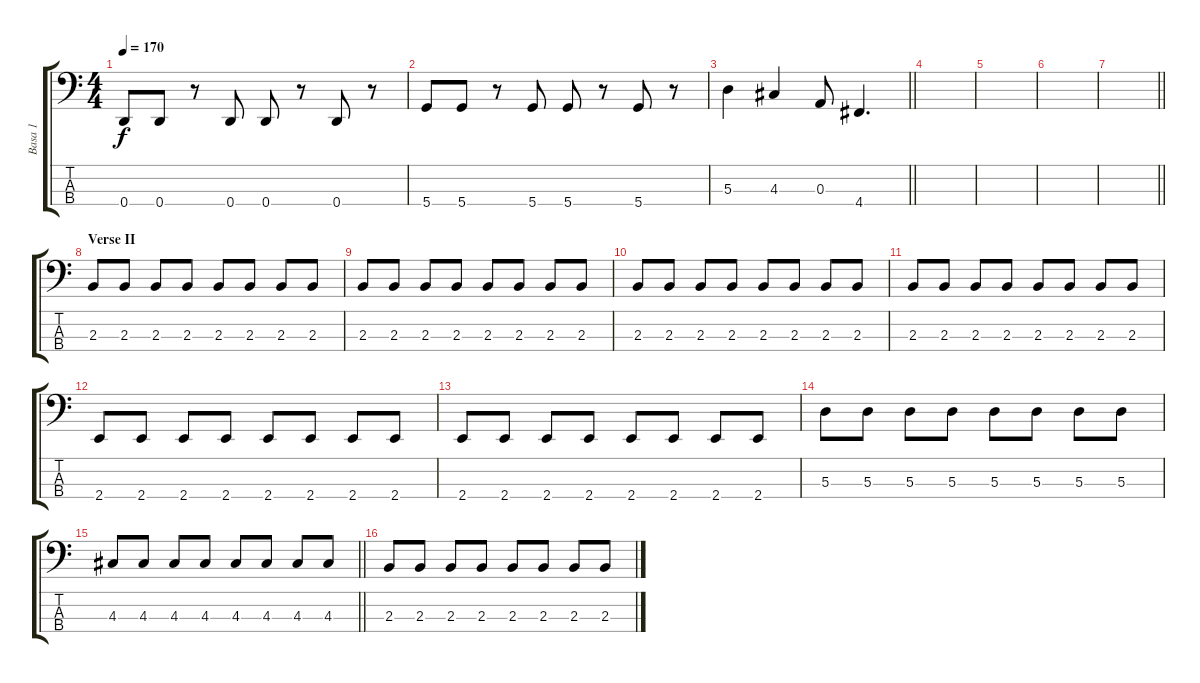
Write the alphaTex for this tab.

\track ("Basa 1" "Basa 1") {instrument electricbassfinger}
\staff {score tabs}
\tuning (G2 D2 A1 D1) {hide}
\ts (4 4)
\tempo 170
\clef f4
\ks c
0.4.8{dy f} 0.4.8 r.8 0.4.8 0.4.8 r.8 0.4.8 r.8 |
5.4.8 5.4.8 r.8 5.4.8 5.4.8 r.8 5.4.8 r.8 |
\barLineRight lightlight
5.3.4 4.3.4 0.3.8 4.4.4{d} |
\section ("" "")
|
|
|
\barLineRight lightlight
|
\section ("" "Verse II")
2.3.8 2.3.8 2.3.8 2.3.8 2.3.8 2.3.8 2.3.8 2.3.8 |
2.3.8 2.3.8 2.3.8 2.3.8 2.3.8 2.3.8 2.3.8 2.3.8 |
2.3.8 2.3.8 2.3.8 2.3.8 2.3.8 2.3.8 2.3.8 2.3.8 |
2.3.8 2.3.8 2.3.8 2.3.8 2.3.8 2.3.8 2.3.8 2.3.8 |
2.4.8 2.4.8 2.4.8 2.4.8 2.4.8 2.4.8 2.4.8 2.4.8 |
2.4.8 2.4.8 2.4.8 2.4.8 2.4.8 2.4.8 2.4.8 2.4.8 |
5.3.8 5.3.8 5.3.8 5.3.8 5.3.8 5.3.8 5.3.8 5.3.8 |
\barLineRight lightlight
4.3.8 4.3.8 4.3.8 4.3.8 4.3.8 4.3.8 4.3.8 4.3.8 |
2.3.8 2.3.8 2.3.8 2.3.8 2.3.8 2.3.8 2.3.8 2.3.8
